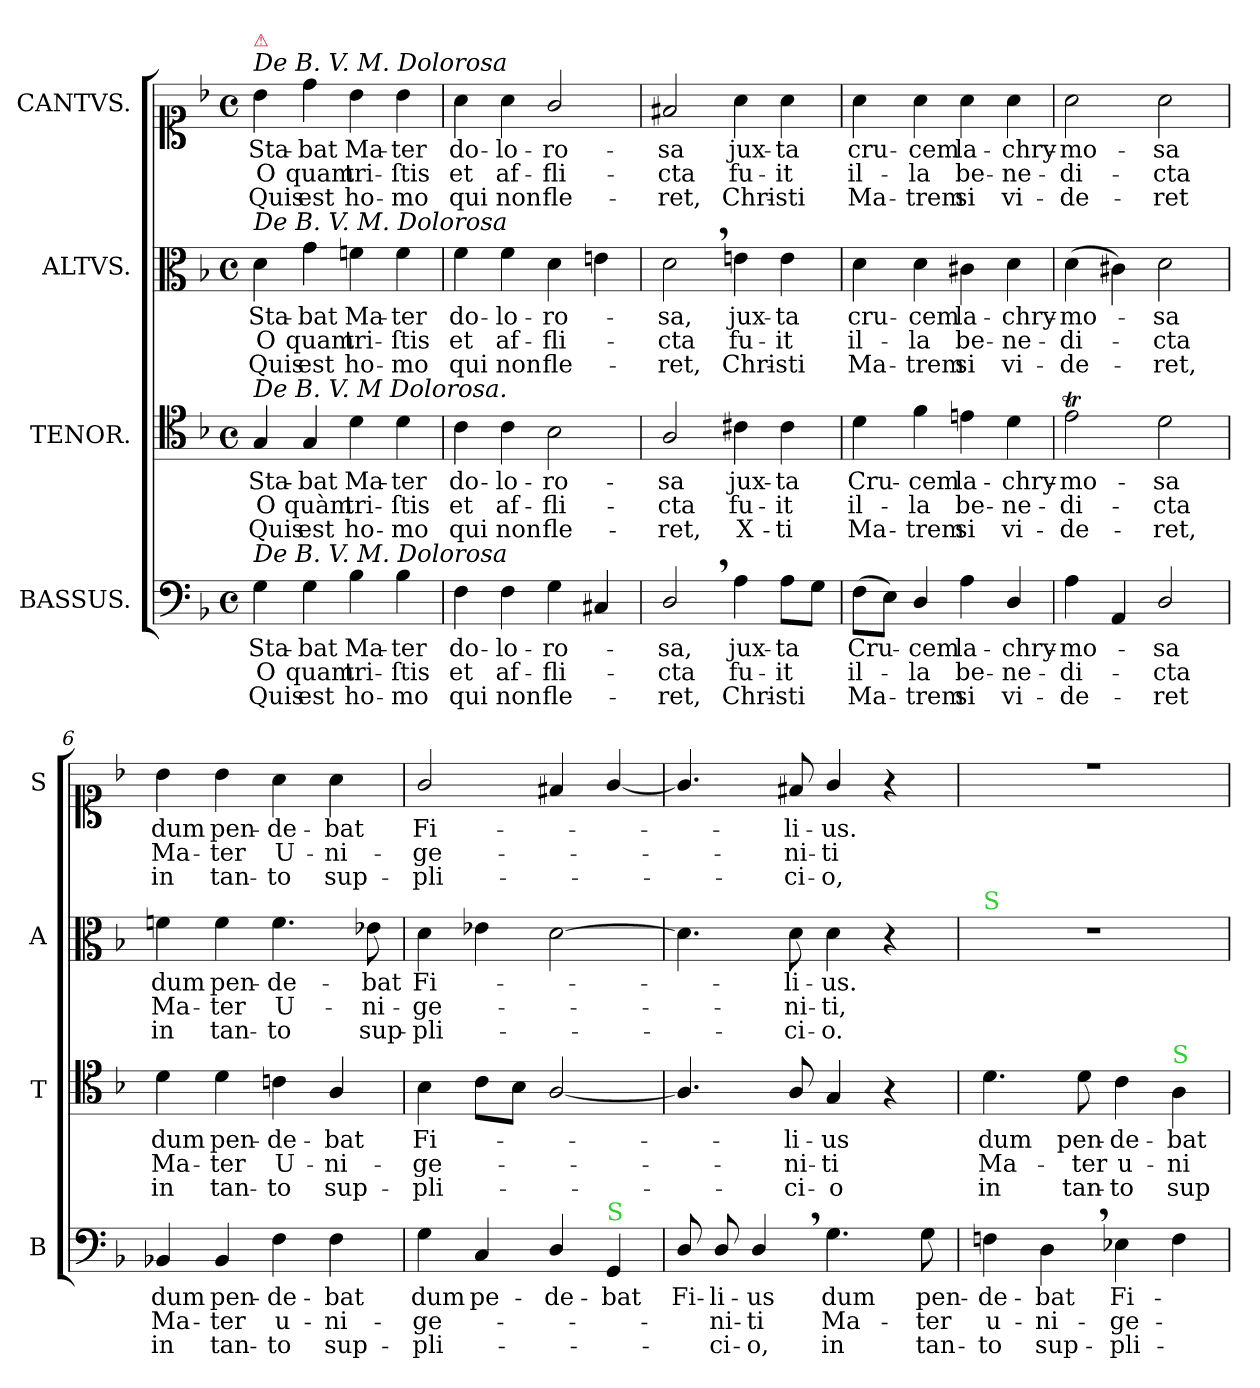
**kern	**text	**text	**text	**kern	**text	**text	**text	**kern	**text	**text	**text	**kern	**text	**text	**text
*part4	*part4	*part4	*part4	*part3	*part3	*part3	*part3	*part2	*part2	*part2	*part2	*part1	*part1	*part1	*part1
*staff4	*staff4	*staff4	*staff4	*staff3	*staff3	*staff3	*staff3	*staff2	*staff2	*staff2	*staff2	*staff1	*staff1	*staff1	*staff1
*I"BASSUS.	*	*	*	*I"TENOR.	*	*	*	*I"ALTVS.	*	*	*	*I"CANTVS.	*	*	*
*I'B	*	*	*	*I'T	*	*	*	*I'A	*	*	*	*I'S	*	*	*
*clefF4	*	*	*	*clefC4	*	*	*	*clefC3	*	*	*	*clefC1	*	*	*
*k[b-]	*	*	*	*k[b-]	*	*	*	*k[b-]	*	*	*	*k[b-]	*	*	*
*M4/4	*	*	*	*M4/4	*	*	*	*M4/4	*	*	*	*M4/4	*	*	*
*met(c)	*	*	*	*met(c)	*	*	*	*met(c)	*	*	*	*met(c)	*	*	*
=1	=1	=1	=1	=1	=1	=1	=1	=1	=1	=1	=1	=1	=1	=1	=1
!	!	!	!	!	!	!	!	!	!	!	!	!LO:TX:a:i:t=De B. V. M. Dolorosa	!	!	!
!	!	!	!	!	!	!	!	!	!	!	!	!LO:TX:a:color=crimson:t=⚠	!	!	!
!	!	!	!	!	!	!	!	!LO:TX:a:i:t=De B. V. M. Dolorosa	!	!	!	!	!	!	!
!	!	!	!	!LO:TX:a:i:t=De B. V. M Dolorosa.	!	!	!	!	!	!	!	!	!	!	!
!LO:TX:a:i:t=De B. V. M. Dolorosa	!	!	!	!	!	!	!	!	!	!	!	!	!	!	!
4G\	Sta-	O	Quis	4G/	Sta-	O	Quis	4d\	Sta-	O	Quis	4b-\	Sta-	O	Quis
4G\	-bat	quam	est	4G/	-bat	quàm	est	4g\	-bat	quam	est	4dd\	-bat	quam	est
4B-\	Ma-	tri-	ho-	4d\	Ma-	tri-	ho-	4fn\	Ma-	tri-	ho-	4b-\	Ma-	tri-	ho-
4B-\	-ter	-ſtis	-mo	4d\	-ter	-ſtis	-mo	4f\	-ter	-ſtis	-mo	4b-\	-ter	-ſtis	-mo
=2	=2	=2	=2	=2	=2	=2	=2	=2	=2	=2	=2	=2	=2	=2	=2
4F\	do-	et	qui	4c\	do-	et	qui	4f\	do-	et	qui	4a\	do-	et	qui
4F\	-lo-	af-	non	4c\	-lo-	af-	non	4f\	-lo-	af-	non	4a\	-lo-	af-	non
4G\	-ro-	-fli-	fle-	2B-\	-ro-	-fli-	fle-	4d\	-ro-	-fli-	fle-	2g/	-ro-	-fli-	fle-
4C#X/	.	.	.	.	.	.	.	4en\	.	.	.	.	.	.	.
=3	=3	=3	=3	=3	=3	=3	=3	=3	=3	=3	=3	=3	=3	=3	=3
2D,</	-sa,	-cta	-ret,	2A/	-sa	-cta	-ret,	2d,<\	-sa,	-cta	-ret,	2f#X/	-sa	-cta	-ret,
4A\	jux-	fu-	Chri-	4c#X\	jux-	fu-	X-	4en\	jux-	fu-	Chri-	4a\	jux-	fu-	Chri-
8A\L	-ta	-it	-sti	4c#\	-ta	-it	-ti	4e\	-ta	-it	-sti	4a\	-ta	-it	-sti
8G\J	.	.	.	.	.	.	.	.	.	.	.	.	.	.	.
=4	=4	=4	=4	=4	=4	=4	=4	=4	=4	=4	=4	=4	=4	=4	=4
(8F\L	Cru-	il-	Ma-	4d\	Cru-	il-	Ma-	4d\	cru-	il-	Ma-	4a\	cru-	il-	Ma-
8E\J)	.	.	.	.	.	.	.	.	.	.	.	.	.	.	.
4D/	-cem	-la	-trem	4f\	-cem	-la	-trem	4d\	-cem	-la	-trem	4a\	-cem	-la	-trem
4A\	la-	be-	si	4en\	la-	be-	si	4c#X\	la-	be-	si	4a\	la-	be-	si
4D/	-chry-	-ne-	vi-	4d\	-chry-	-ne-	vi-	4d\	-chry-	-ne-	vi-	4a\	-chry-	-ne-	vi-
=5	=5	=5	=5	=5	=5	=5	=5	=5	=5	=5	=5	=5	=5	=5	=5
4A\	-mo-	-di-	-de-	2et\	-mo-	-di-	-de-	(4d\	-mo-	-di-	-de-	2a\	-mo-	-di-	-de-
4AA/	.	.	.	.	.	.	.	4c#X\)	.	.	.	.	.	.	.
2D/	-sa	-cta	-ret	2d\	-sa	-cta	-ret,	2d\	-sa	-cta	-ret,	2a\	-sa	-cta	-ret
=6	=6	=6	=6	=6	=6	=6	=6	=6	=6	=6	=6	=6	=6	=6	=6
4BB-X/	dum	Ma-	in	4d\	dum	Ma-	in	4fn\	dum	Ma-	in	4b-\	dum	Ma-	in
4BB-/	pen-	-ter	tan-	4d\	pen-	-ter	tan-	4f\	pen-	-ter	tan-	4b-\	pen-	-ter	tan-
4F\	-de-	u-	-to	4cn\	-de-	U-	-to	4.f\	-de-	U-	-to	4a\	-de-	U-	-to
4F\	-bat	-ni-	sup-	4A/	-bat	-ni-	sup-	.	.	.	.	4a\	-bat	-ni-	sup-
.	.	.	.	.	.	.	.	8e-X\	-bat	-ni-	sup-	.	.	.	.
=7	=7	=7	=7	=7	=7	=7	=7	=7	=7	=7	=7	=7	=7	=7	=7
!	!LO:LY:i	!	!	!	!	!	!	!	!	!	!	!	!	!	!
4G\	dum	-ge-	-pli-	4B-\	Fi-	-ge-	-pli-	4d\	Fi-	-ge-	-pli-	2g/	Fi-	-ge-	-pli-
!	!LO:LY:i	!	!	!	!	!	!	!	!	!	!	!	!	!	!
4C/	pe-	.	.	8c\L	.	.	.	4e-X\	.	.	.	.	.	.	.
.	.	.	.	8B-\J	.	.	.	.	.	.	.	.	.	.	.
!	!LO:LY:i	!	!	!	!	!	!	!	!	!	!	!	!	!	!
4D/	-de-	.	.	[2A/	.	.	.	[2d\	.	.	.	4f#X/	.	.	.
!LO:TX:a:color=limegreen:t=S	!	!	!	!	!	!	!	!	!	!	!	!	!	!	!
!	!LO:LY:i	!	!	!	!	!	!	!	!	!	!	!	!	!	!
4GG/	-bat	.	.	.	.	.	.	.	.	.	.	[4g/	.	.	.
=8	=8	=8	=8	=8	=8	=8	=8	=8	=8	=8	=8	=8	=8	=8	=8
8D/	Fi-	.	.	4.A/]	.	.	.	4.d\]	.	.	.	4.g/]	.	.	.
8D/	-li-	-ni-	-ci-	.	.	.	.	.	.	.	.	.	.	.	.
4D,</	-us	-ti	-o,	.	.	.	.	.	.	.	.	.	.	.	.
.	.	.	.	8A/	-li-	-ni-	ci-	8d\	-li-	-ni-	ci-	8f#X/	-li-	-ni-	ci-
4.G\	dum	Ma-	in	4G/	-us	-ti	-o	4d\	-us.	-ti,	-o.	4g/	-us.	-ti	-o,
.	.	.	.	4r	.	.	.	4r	.	.	.	4r	.	.	.
8G\	pen-	-ter	tan-	.	.	.	.	.	.	.	.	.	.	.	.
=9	=9	=9	=9	=9	=9	=9	=9	=9	=9	=9	=9	=9	=9	=9	=9
!	!	!	!	!	!	!	!	!LO:TX:a:color=limegreen:t=S	!	!	!	!	!	!	!
4Fn\	-de-	u-	-to	4.d\	dum	Ma-	in	1r	.	.	.	1rdd	.	.	.
4D,<\	-bat	-ni-	sup-	.	.	.	.	.	.	.	.	.	.	.	.
.	.	.	.	8d\	pen-	-ter	tan-	.	.	.	.	.	.	.	.
4E-X\	Fi-	-ge-	-pli-	4c\	-de-	u-	-to	.	.	.	.	.	.	.	.
!	!	!	!	!LO:TX:a:color=limegreen:t=S	!	!	!	!	!	!	!	!	!	!	!
4F\	.	.	.	4A\	-bat	-ni-	sup-	.	.	.	.	.	.	.	.
=	=	=	=	=	=	=	=	=	=	=	=	=	=	=	=
*-	*-	*-	*-	*-	*-	*-	*-	*-	*-	*-	*-	*-	*-	*-	*-
